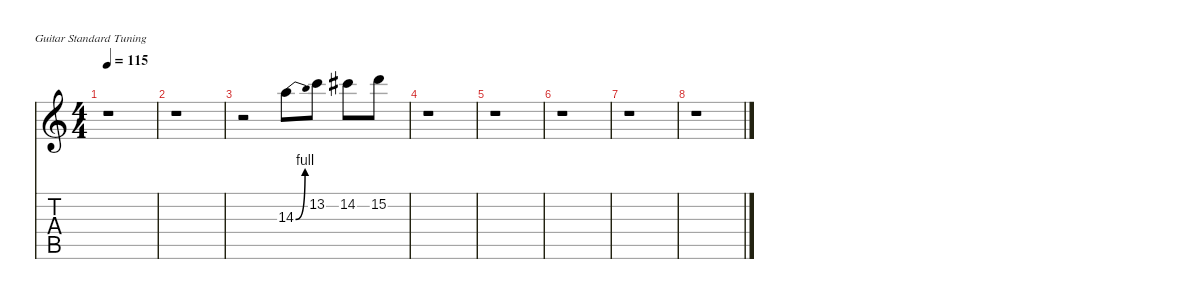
\defaultSystemsLayout 4
\hideDynamics
\bracketExtendMode nobrackets
\singleTrackTrackNamePolicy hidden
\multiTrackTrackNamePolicy hidden
\otherSystemsTrackNameOrientation horizontal
\track ("Guitar 3 Left" "dist.guit.") {defaultSystemsLayout 8 instrument distortionguitar}
\staff {score tabs}
\tuning (E4 B3 G3 D3 A2 E2)
\ts (4 4)
\tempo 115
\clef g2
\ks c
r.1{dy f} |
r.1 |
r.2 14.3{be (bend 0 0 15 4)}.8 13.2.8 14.2{acc #}.8 15.2.8 |
r.1 |
r.1 |
r.1 |
r.1 |
r.1
